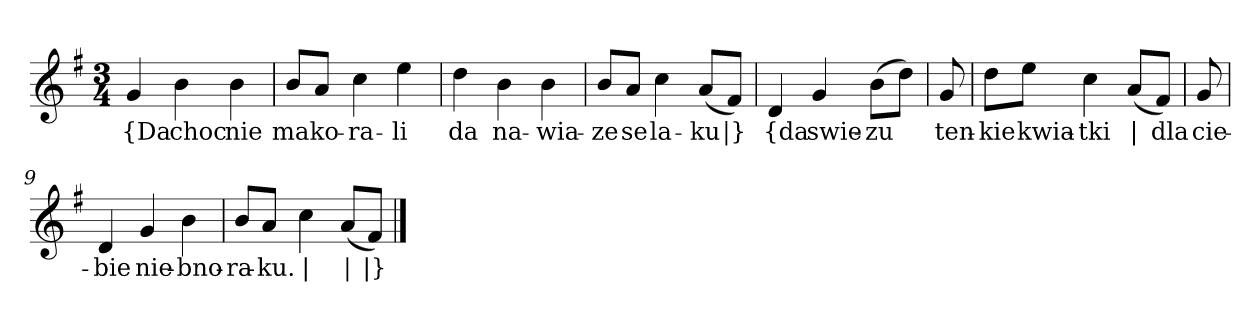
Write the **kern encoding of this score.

**kern	**text
*part1	*part1
*staff1	*staff1
*clefG2	*
*k[f#]	*
*G:	*
*M3/4	*
=	=
4g	{Da
4b	choc
4b	nie
=2	=2
8b/L	ma
8a/J	ko-
4cc	-ra-
4ee	-li
=3	=3
4dd	da
4b	na-
4b	-wia-
=4	=4
8b/L	-ze
8a/J	se
4cc	la-
(8a/L	-ku
8f#/J)	|}
=5y	=5y
4d	{da
4g	swie-
(8b\L	-zu
8dd\J)	--
=6y	=6y
8g	-ten-
=7	=7
8dd\L	-kie
8ee\J	kwia-
4cc	-tki
(8a/L	|
8f#/J)	dla
=8y	=8y
8g	cie-
=9	=9
4d	-bie
4g	nie-
4b	-bno-
=10	=10
8b/L	-ra-
8a/J	-ku.
4cc	|
(8a/L	|
8f#/J)	|}
==	==
*-	*-
